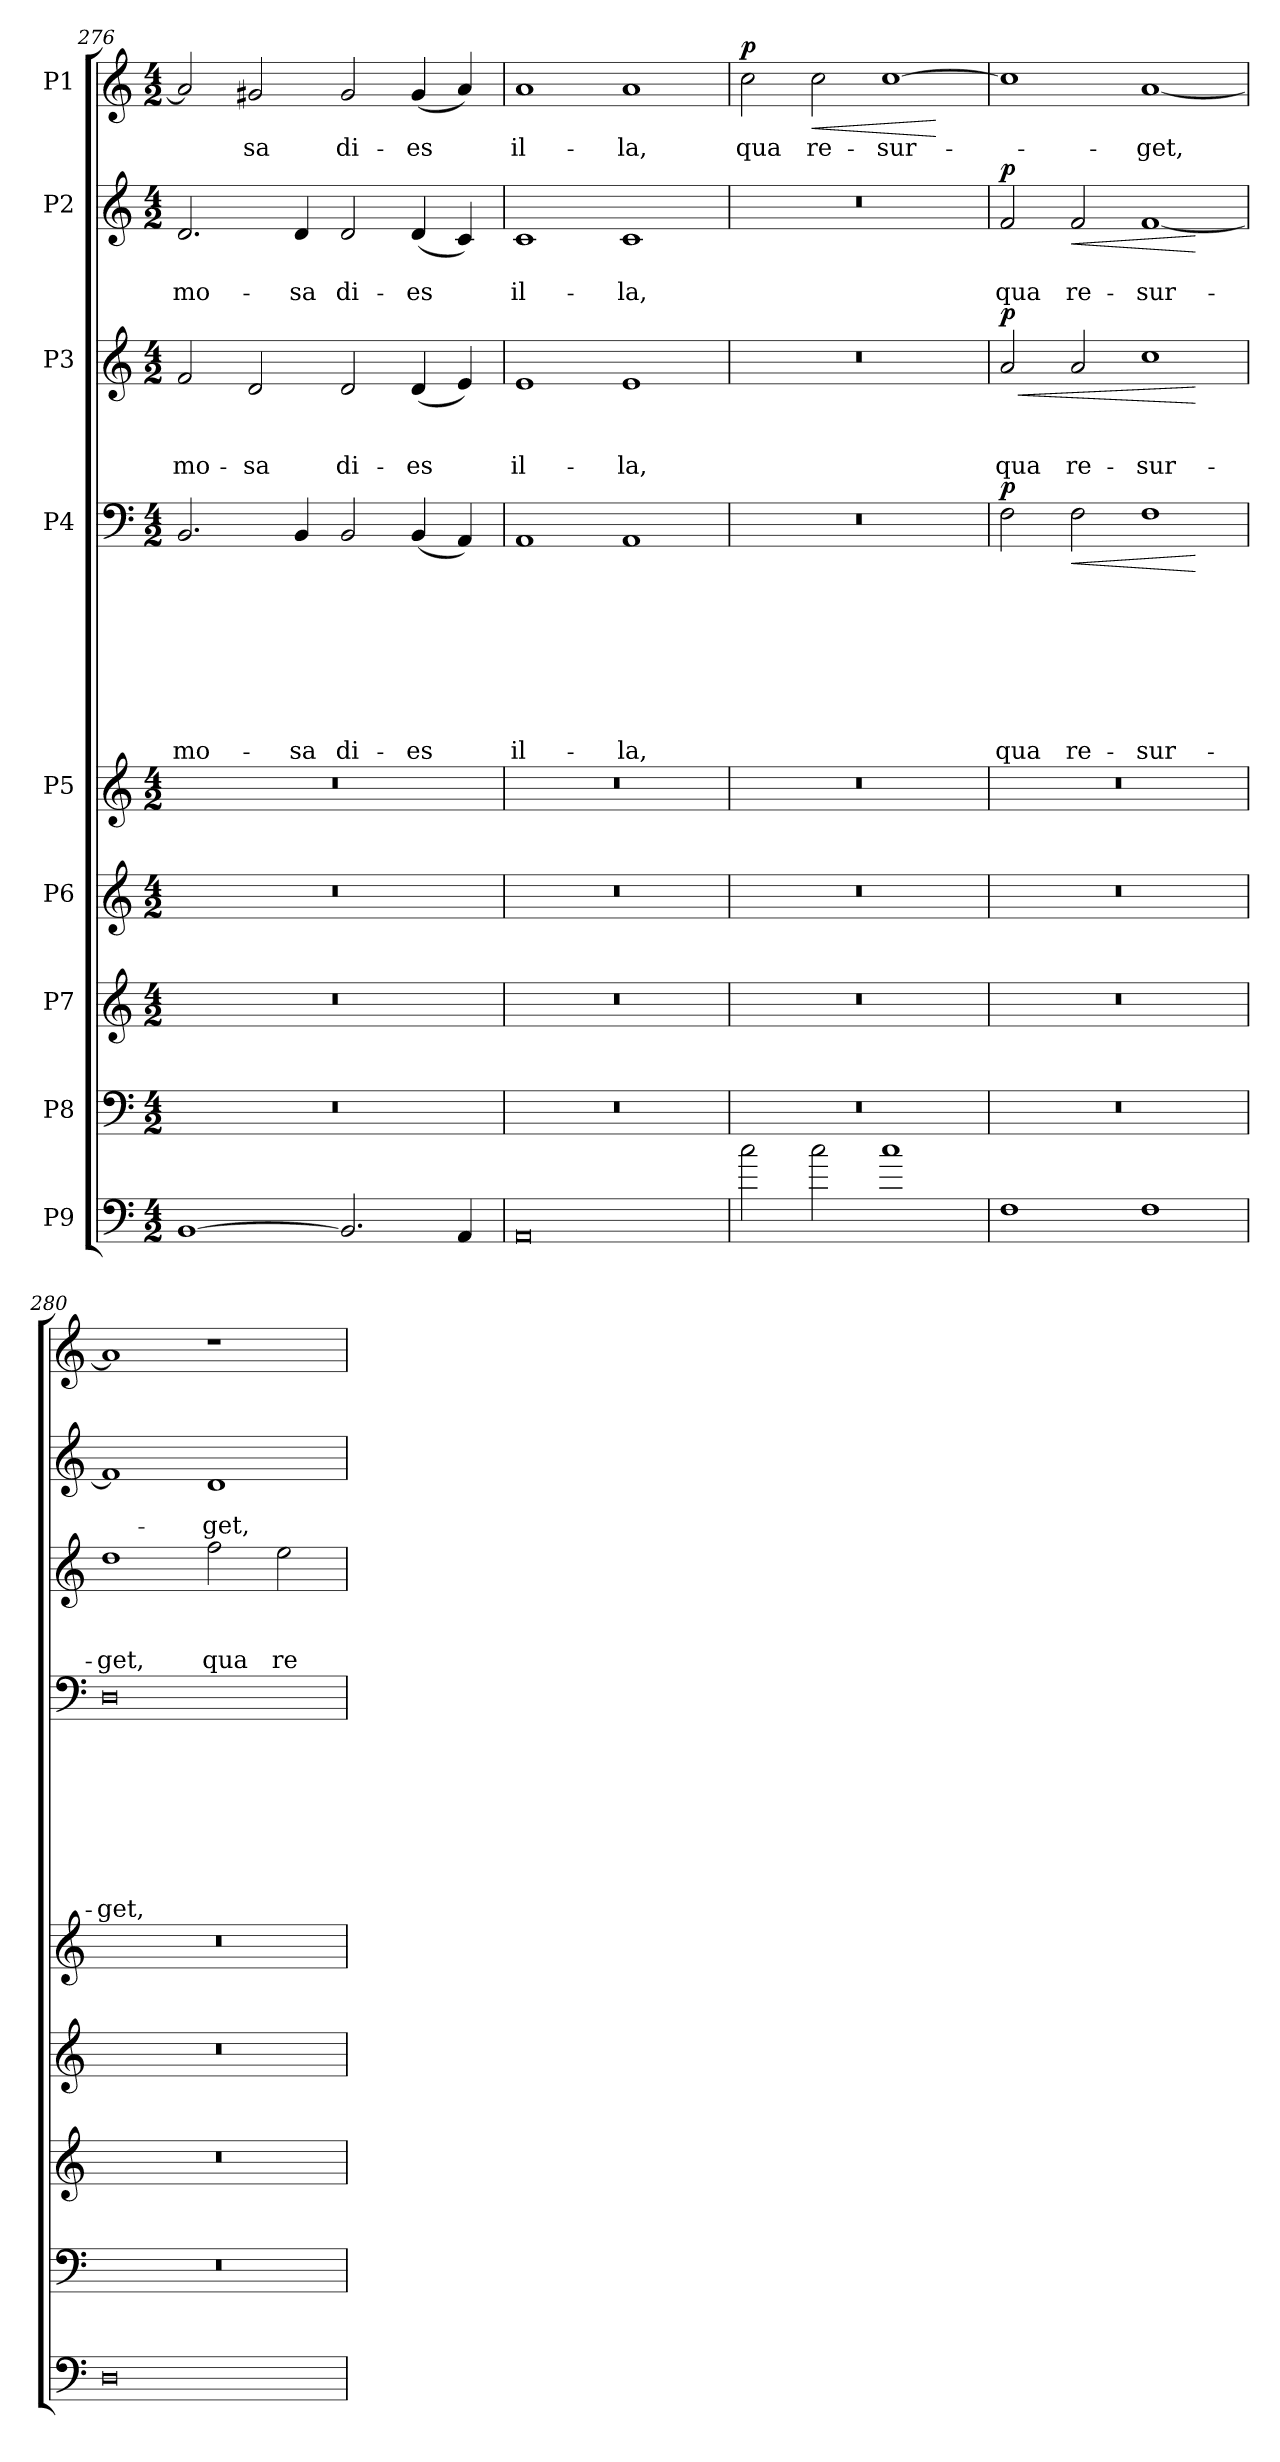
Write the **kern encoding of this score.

**kern	**kern	**kern	**kern	**kern	**kern	**text	**text	**text	**text	**text	**text	**text	**text	**dynam	**kern	**text	**text	**text	**dynam	**kern	**text	**text	**dynam	**kern	**text	**dynam
*part9	*part8	*part7	*part6	*part5	*part4	*part4	*part4	*part4	*part4	*part4	*part4	*part4	*part4	*part4	*part3	*part3	*part3	*part3	*part3	*part2	*part2	*part2	*part2	*part1	*part1	*part1
*staff9	*staff8	*staff7	*staff6	*staff5	*staff4	*staff4	*staff4	*staff4	*staff4	*staff4	*staff4	*staff4	*staff4	*staff4	*staff3	*staff3	*staff3	*staff3	*staff3	*staff2	*staff2	*staff2	*staff2	*staff1	*staff1	*staff1
*I"P9	*I"P8	*I"P7	*I"P6	*I"P5	*I"P4	*	*	*	*	*	*	*	*	*	*I"P3	*	*	*	*	*I"P2	*	*	*	*I"P1	*	*
*clefF4	*clefF4	*clefG2	*clefG2	*clefG2	*clefF4	*	*	*	*	*	*	*	*	*	*clefG2	*	*	*	*	*clefG2	*	*	*	*clefG2	*	*
*	*	*ITrd7c12	*	*	*	*	*	*	*	*	*	*	*	*	*ITrd7c12	*	*	*	*	*	*	*	*	*	*	*
*k[]	*k[]	*k[]	*k[]	*k[]	*k[]	*	*	*	*	*	*	*	*	*	*k[]	*	*	*	*	*k[]	*	*	*	*k[]	*	*
*C:	*C:	*C:	*C:	*C:	*C:	*	*	*	*	*	*	*	*	*	*C:	*	*	*	*	*C:	*	*	*	*C:	*	*
*M4/2	*M4/2	*M4/2	*M4/2	*M4/2	*M4/2	*	*	*	*	*	*	*	*	*	*M4/2	*	*	*	*	*M4/2	*	*	*	*M4/2	*	*
=276	=276	=276	=276	=276	=276	=276	=276	=276	=276	=276	=276	=276	=276	=276	=276	=276	=276	=276	=276	=276	=276	=276	=276	=276	=276	=276
*^	*	*	*	*	*	*	*	*	*	*	*	*	*	*	*	*	*	*	*	*	*	*	*	*	*	*
!	!	!	!	!	!	!	!	!	!	!	!	!	!	!LO:LY:b	!	!	!	!	!LO:LY:b	!	!	!	!LO:LY:b	!	!	!	!
[<1BB	0ryy	0r	0r	0r	0r	2.BB/	.	.	.	.	.	.	.	-mo-	.	2F/	.	.	-mo-	.	2.d/	.	-mo-	.	2a/]	.	.
!	!	!	!	!	!	!	!	!	!	!	!	!	!	!	!	!	!	!	!LO:LY:b	!	!	!	!	!	!	!LO:LY:b	!
.	.	.	.	.	.	.	.	.	.	.	.	.	.	.	.	2D/	.	.	-sa	.	.	.	.	.	2g#X/	-sa	.
!	!	!	!	!	!	!	!	!	!	!	!	!	!	!LO:LY:b	!	!	!	!	!	!	!	!	!LO:LY:b	!	!	!	!
.	.	.	.	.	.	4BB/	.	.	.	.	.	.	.	-sa	.	.	.	.	.	.	4d/	.	-sa	.	.	.	.
!	!	!	!	!	!	!	!	!	!	!	!	!	!	!LO:LY:b	!	!	!	!	!LO:LY:b	!	!	!	!LO:LY:b	!	!	!LO:LY:b	!
2.BB/]	.	.	.	.	.	2BB/	.	.	.	.	.	.	.	di-	.	2D/	.	.	di-	.	2d/	.	di-	.	2g#/	di-	.
!	!	!	!	!	!	!	!	!	!	!	!	!	!	!LO:LY:b	!	!	!	!	!LO:LY:b	!	!	!	!LO:LY:b	!	!	!LO:LY:b	!
.	.	.	.	.	.	(<4BB/	.	.	.	.	.	.	.	-es	.	(<4D/	.	.	-es	.	(<4d/	.	-es	.	(<4g#/	-es	.
4AA/	.	.	.	.	.	4AA/)	.	.	.	.	.	.	.	.	.	4E/)	.	.	.	.	4c/)	.	.	.	4a/)	.	.
=277	=277	=277	=277	=277	=277	=277	=277	=277	=277	=277	=277	=277	=277	=277	=277	=277	=277	=277	=277	=277	=277	=277	=277	=277	=277	=277	=277
!	!	!	!	!	!	!	!	!	!	!	!	!	!	!LO:LY:b	!	!	!	!	!LO:LY:b	!	!	!	!LO:LY:b	!	!	!LO:LY:b	!
0AA	0ryy	0r	0r	0r	0r	1AA	.	.	.	.	.	.	.	il-	.	1E	.	.	il-	.	1c	.	il-	.	1a	il-	.
!	!	!	!	!	!	!	!	!	!	!	!	!	!	!LO:LY:b	!	!	!	!	!LO:LY:b	!	!	!	!LO:LY:b	!	!	!LO:LY:b	!
.	.	.	.	.	.	1AA	.	.	.	.	.	.	.	-la,	.	1E	.	.	-la,	.	1c	.	-la,	.	1a	-la,	.
=278	=278	=278	=278	=278	=278	=278	=278	=278	=278	=278	=278	=278	=278	=278	=278	=278	=278	=278	=278	=278	=278	=278	=278	=278	=278	=278	=278
!	!	!	!	!	!	!	!	!	!	!	!	!	!	!	!	!	!	!	!	!	!	!	!	!	!	!LO:LY:b	!LO:DY:a
2cc\	0ryy	0r	0r	0r	0r	0r	.	.	.	.	.	.	.	.	.	0r	.	.	.	.	0r	.	.	.	2cc\	qua	p
!	!	!	!	!	!	!	!	!	!	!	!	!	!	!	!	!	!	!	!	!	!	!	!	!	!	!LO:LY:b	!LO:HP:b
2cc\	.	.	.	.	.	.	.	.	.	.	.	.	.	.	.	.	.	.	.	.	.	.	.	.	2cc\	re-	<
!	!	!	!	!	!	!	!	!	!	!	!	!	!	!	!	!	!	!	!	!	!	!	!	!	!	!LO:LY:b	!
1cc	.	.	.	.	.	.	.	.	.	.	.	.	.	.	.	.	.	.	.	.	.	.	.	.	[>1cc	-sur-	.
*v	*v	*	*	*	*	*	*	*	*	*	*	*	*	*	*	*	*	*	*	*	*	*	*	*	*	*	*
.	.	.	.	.	.	.	.	.	.	.	.	.	.	.	.	.	.	.	.	.	.	.	.	.	.	[
=279	=279	=279	=279	=279	=279	=279	=279	=279	=279	=279	=279	=279	=279	=279	=279	=279	=279	=279	=279	=279	=279	=279	=279	=279	=279	=279
*^	*	*	*	*	*	*	*	*	*	*	*	*	*	*	*	*	*	*	*	*	*	*	*	*	*	*
!	!	!	!	!	!	!	!	!	!	!	!	!	!	!LO:LY:b	!LO:DY:a	!	!	!	!LO:LY:b	!LO:HP:b	!	!	!LO:LY:b	!	!	!	!
!	!	!	!	!	!	!	!	!	!	!	!	!	!	!	!	!	!	!	!	!LO:DY:n=1:a	!	!	!	!LO:DY:a	!	!	!
1F	0ryy	0r	0r	0r	0r	2F\	.	.	.	.	.	.	.	qua	p	2A/	.	.	qua	< p	2f/	.	qua	p	1cc]	.	.
!	!	!	!	!	!	!	!	!	!	!	!	!	!	!LO:LY:b	!LO:HP:b	!	!	!	!LO:LY:b	!	!	!	!LO:LY:b	!LO:HP:b	!	!	!
.	.	.	.	.	.	2F\	.	.	.	.	.	.	.	re-	<	2A/	.	.	re-	.	2f/	.	re-	<	.	.	.
!	!	!	!	!	!	!	!	!	!	!	!	!	!	!LO:LY:b	!	!	!	!	!LO:LY:b	!	!	!	!LO:LY:b	!	!	!LO:LY:b	!
1F	.	.	.	.	.	1F	.	.	.	.	.	.	.	-sur-	.	1c	.	.	-sur-	.	[<1f	.	-sur-	.	[<1a	-get,	.
*v	*v	*	*	*	*	*	*	*	*	*	*	*	*	*	*	*	*	*	*	*	*	*	*	*	*	*	*
.	.	.	.	.	.	.	.	.	.	.	.	.	.	[	.	.	.	.	[	.	.	.	[	.	.	.
=280	=280	=280	=280	=280	=280	=280	=280	=280	=280	=280	=280	=280	=280	=280	=280	=280	=280	=280	=280	=280	=280	=280	=280	=280	=280	=280
*^	*	*	*	*	*	*	*	*	*	*	*	*	*	*	*	*	*	*	*	*	*	*	*	*	*	*
!	!	!	!	!	!	!	!	!	!	!	!	!	!	!LO:LY:b	!	!	!	!	!LO:LY:b	!	!	!	!	!	!	!	!
0D	0ryy	0r	0r	0r	0r	0D	.	.	.	.	.	.	.	-get,	.	1d	.	.	-get,	.	1f]	.	.	.	1a]	.	.
!	!	!	!	!	!	!	!	!	!	!	!	!	!	!	!	!	!	!	!LO:LY:b	!	!	!	!LO:LY:b	!	!	!	!
.	.	.	.	.	.	.	.	.	.	.	.	.	.	.	.	2f\	.	.	qua	.	1d	.	-get,	.	1r	.	.
!	!	!	!	!	!	!	!	!	!	!	!	!	!	!	!	!	!	!	!LO:LY:b	!	!	!	!	!	!	!	!
.	.	.	.	.	.	.	.	.	.	.	.	.	.	.	.	2e\	.	.	re-	.	.	.	.	.	.	.	.
*v	*v	*	*	*	*	*	*	*	*	*	*	*	*	*	*	*	*	*	*	*	*	*	*	*	*	*	*
=	=	=	=	=	=	=	=	=	=	=	=	=	=	=	=	=	=	=	=	=	=	=	=	=	=	=
*-	*-	*-	*-	*-	*-	*-	*-	*-	*-	*-	*-	*-	*-	*-	*-	*-	*-	*-	*-	*-	*-	*-	*-	*-	*-	*-
